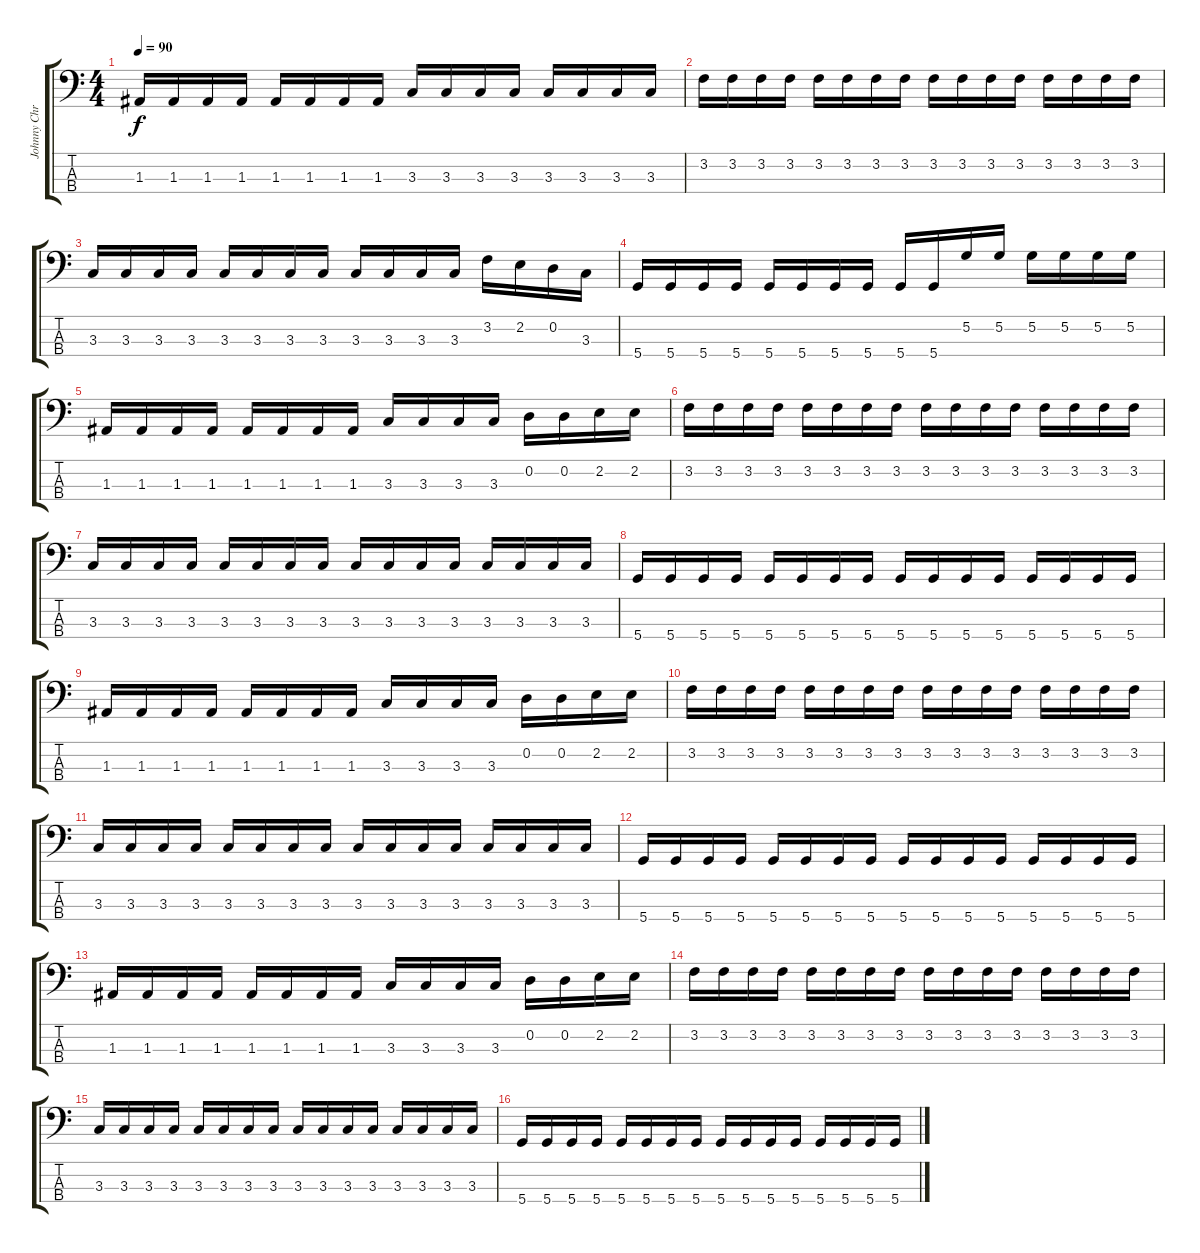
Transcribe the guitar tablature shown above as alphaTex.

\track ("Johnny Christ" "Johnny Chr") {instrument electricbasspick}
\staff {score tabs}
\tuning (G2 D2 A1 D1) {hide}
\ts (4 4)
\tempo 90
\clef f4
\ks c
1.3.16{dy f} 1.3.16 1.3.16 1.3.16 1.3.16 1.3.16 1.3.16 1.3.16 3.3.16 3.3.16 3.3.16 3.3.16 3.3.16 3.3.16 3.3.16 3.3.16 |
3.2.16 3.2.16 3.2.16 3.2.16 3.2.16 3.2.16 3.2.16 3.2.16 3.2.16 3.2.16 3.2.16 3.2.16 3.2.16 3.2.16 3.2.16 3.2.16 |
3.3.16 3.3.16 3.3.16 3.3.16 3.3.16 3.3.16 3.3.16 3.3.16 3.3.16 3.3.16 3.3.16 3.3.16 3.2.16 2.2.16 0.2.16 3.3.16 |
5.4.16 5.4.16 5.4.16 5.4.16 5.4.16 5.4.16 5.4.16 5.4.16 5.4.16 5.4.16 5.2.16 5.2.16 5.2.16 5.2.16 5.2.16 5.2.16 |
1.3.16 1.3.16 1.3.16 1.3.16 1.3.16 1.3.16 1.3.16 1.3.16 3.3.16 3.3.16 3.3.16 3.3.16 0.2.16 0.2.16 2.2.16 2.2.16 |
3.2.16 3.2.16 3.2.16 3.2.16 3.2.16 3.2.16 3.2.16 3.2.16 3.2.16 3.2.16 3.2.16 3.2.16 3.2.16 3.2.16 3.2.16 3.2.16 |
3.3.16 3.3.16 3.3.16 3.3.16 3.3.16 3.3.16 3.3.16 3.3.16 3.3.16 3.3.16 3.3.16 3.3.16 3.3.16 3.3.16 3.3.16 3.3.16 |
5.4.16 5.4.16 5.4.16 5.4.16 5.4.16 5.4.16 5.4.16 5.4.16 5.4.16 5.4.16 5.4.16 5.4.16 5.4.16 5.4.16 5.4.16 5.4.16 |
1.3.16 1.3.16 1.3.16 1.3.16 1.3.16 1.3.16 1.3.16 1.3.16 3.3.16 3.3.16 3.3.16 3.3.16 0.2.16 0.2.16 2.2.16 2.2.16 |
3.2.16 3.2.16 3.2.16 3.2.16 3.2.16 3.2.16 3.2.16 3.2.16 3.2.16 3.2.16 3.2.16 3.2.16 3.2.16 3.2.16 3.2.16 3.2.16 |
3.3.16 3.3.16 3.3.16 3.3.16 3.3.16 3.3.16 3.3.16 3.3.16 3.3.16 3.3.16 3.3.16 3.3.16 3.3.16 3.3.16 3.3.16 3.3.16 |
5.4.16 5.4.16 5.4.16 5.4.16 5.4.16 5.4.16 5.4.16 5.4.16 5.4.16 5.4.16 5.4.16 5.4.16 5.4.16 5.4.16 5.4.16 5.4.16 |
1.3.16 1.3.16 1.3.16 1.3.16 1.3.16 1.3.16 1.3.16 1.3.16 3.3.16 3.3.16 3.3.16 3.3.16 0.2.16 0.2.16 2.2.16 2.2.16 |
3.2.16 3.2.16 3.2.16 3.2.16 3.2.16 3.2.16 3.2.16 3.2.16 3.2.16 3.2.16 3.2.16 3.2.16 3.2.16 3.2.16 3.2.16 3.2.16 |
3.3.16 3.3.16 3.3.16 3.3.16 3.3.16 3.3.16 3.3.16 3.3.16 3.3.16 3.3.16 3.3.16 3.3.16 3.3.16 3.3.16 3.3.16 3.3.16 |
5.4.16 5.4.16 5.4.16 5.4.16 5.4.16 5.4.16 5.4.16 5.4.16 5.4.16 5.4.16 5.4.16 5.4.16 5.4.16 5.4.16 5.4.16 5.4.16
